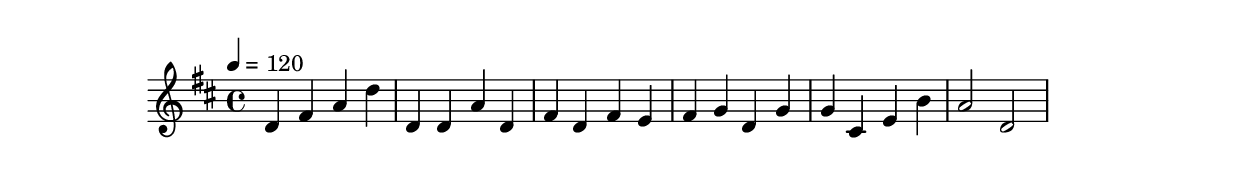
\score {
	\header
	{
		title = "survey2Major"
		subtitle = "2019-04-15"
		composer = "Daniel Ackermans"
	}

	\new Staff {
		\key d \major
		\clef "treble"
		\time 4/4
		\tempo 4 = 120
		d'4 fis' a' d'' d' d' a' d' fis' d' fis' e' fis' g' d' g' g' cis' e' b' a'2 d'
	}
	\layout { }
	\midi { }
}
